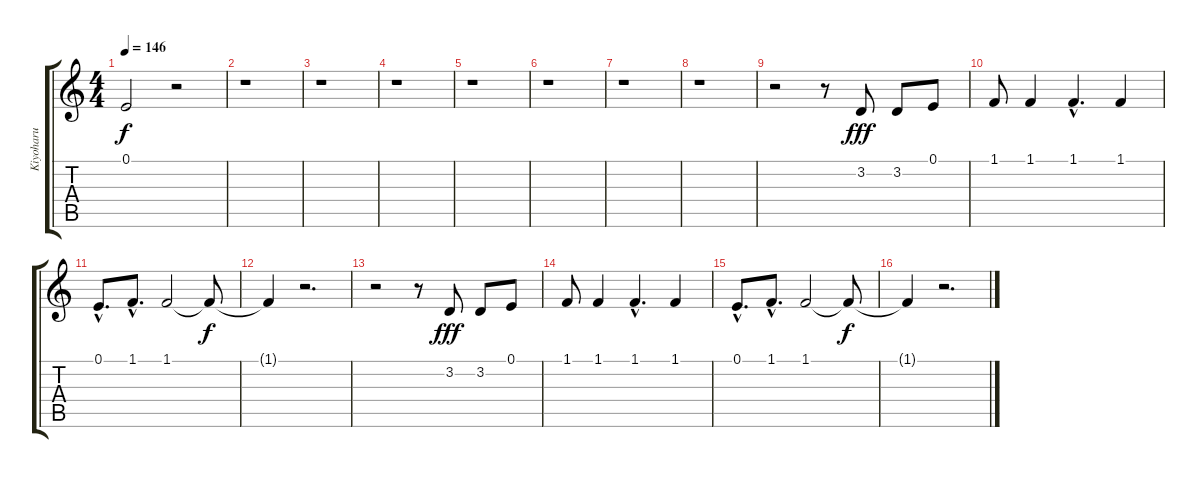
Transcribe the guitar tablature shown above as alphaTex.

\track ("Kiyoharu " "Kiyoharu ") {instrument englishhorn}
\staff {score tabs}
\tuning (E4 B3 G3 D3 A2 E2) {hide}
\ts (4 4)
\tempo 146
\clef g2
\ks c
0.1{t}.2{dy f} r.2 |
r.1 |
r.1 |
r.1 |
r.1 |
r.1 |
r.1 |
r.1 |
r.2 r.8 3.2.8{dy fff} 3.2.8 0.1.8 |
1.1.8 1.1.4 1.1{hac}.4{d} 1.1.4 |
0.1{hac}.8{d} 1.1{hac}.8{d} 1.1.2 1.1{t}.8{dy f} |
1.1{t}.4 r.2{d} |
r.2 r.8 3.2.8{dy fff} 3.2.8 0.1.8 |
1.1.8 1.1.4 1.1{hac}.4{d} 1.1.4 |
0.1{hac}.8{d} 1.1{hac}.8{d} 1.1.2 1.1{t}.8{dy f} |
1.1{t}.4 r.2{d}
